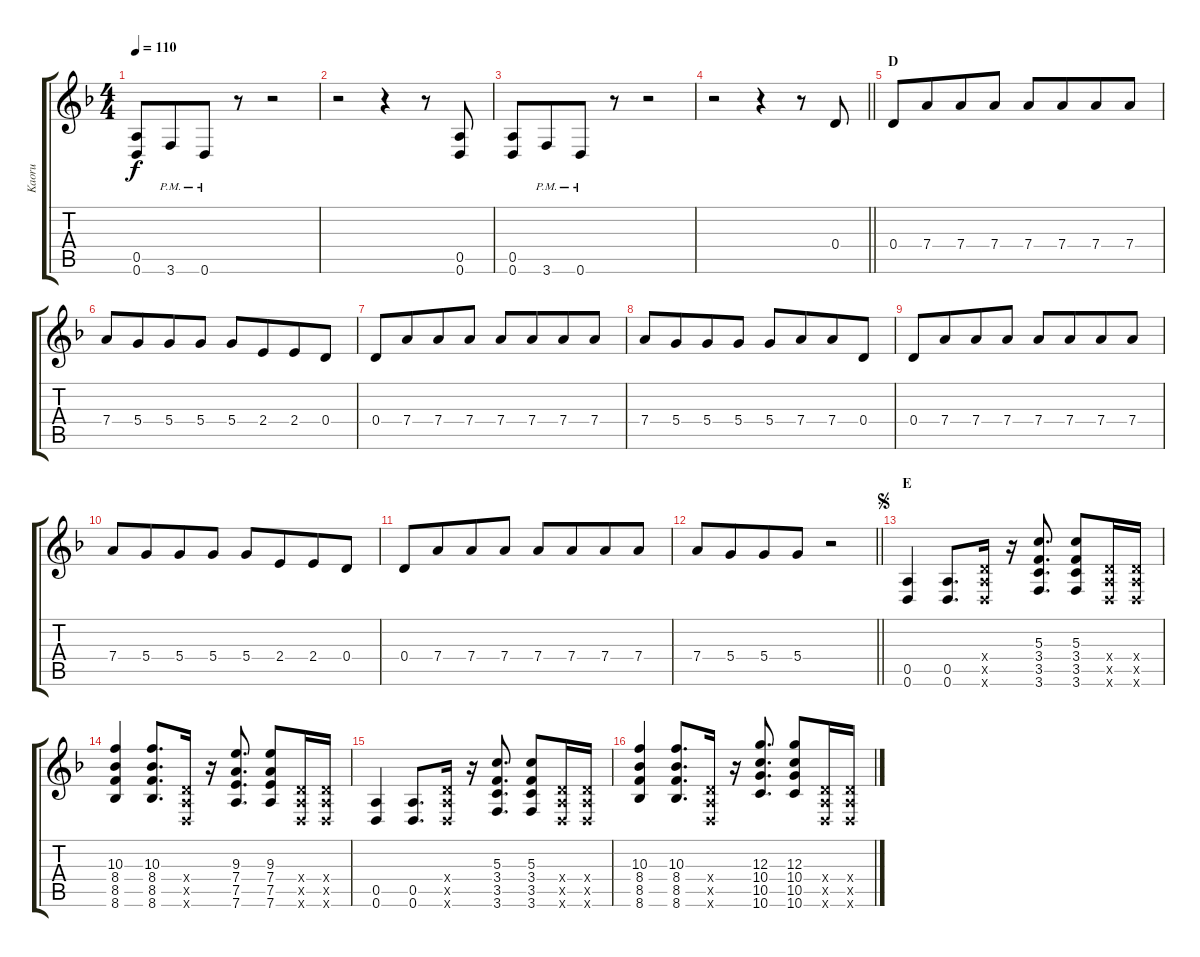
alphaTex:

\track ("Kaoru" "Kaoru") {instrument overdrivenguitar}
\staff {score tabs}
\tuning (E4 B3 G3 D3 A2 D2) {hide}
\ts (4 4)
\tempo 110
\clef g2
\ks dminor
(0.5 0.6).8{dy f} 3.6{pm}.8{beam merge} 0.6{pm}.8 r.8 r.2 |
r.2 r.4 r.8 (0.5 0.6).8 |
(0.5 0.6).8 3.6{pm}.8{beam merge} 0.6{pm}.8 r.8 r.2 |
\barLineRight lightlight
r.2 r.4 r.8 0.4.8 |
\section ("" "D")
0.4.8 7.4.8{beam merge} 7.4.8 7.4.8 7.4.8 7.4.8{beam merge} 7.4.8 7.4.8 |
7.4.8 5.4.8{beam merge} 5.4.8 5.4.8 5.4.8 2.4.8{beam merge} 2.4.8 0.4.8 |
0.4.8 7.4.8{beam merge} 7.4.8 7.4.8 7.4.8 7.4.8{beam merge} 7.4.8 7.4.8 |
7.4.8 5.4.8{beam merge} 5.4.8 5.4.8 5.4.8 7.4.8{beam merge} 7.4.8 0.4.8 |
0.4.8 7.4.8{beam merge} 7.4.8 7.4.8 7.4.8 7.4.8{beam merge} 7.4.8 7.4.8 |
7.4.8 5.4.8{beam merge} 5.4.8 5.4.8 5.4.8 2.4.8{beam merge} 2.4.8 0.4.8 |
0.4.8 7.4.8{beam merge} 7.4.8 7.4.8 7.4.8 7.4.8{beam merge} 7.4.8 7.4.8 |
\barLineRight lightlight
7.4.8 5.4.8{beam merge} 5.4.8 5.4.8 r.2 |
\section ("" "E")
\jump segno
(0.5 0.6).4 (0.5 0.6).8{d} (0.4{x} 0.5{x} 0.6{x}).16 r.16 (5.3 3.4 3.5 3.6).8{d} (5.3 3.4 3.5 3.6).8 (0.4{x} 0.5{x} 0.6{x}).16 (0.4{x} 0.5{x} 0.6{x}).16 |
(10.3 8.4 8.5 8.6).4 (10.3 8.4 8.5 8.6).8{d} (0.4{x} 0.5{x} 0.6{x}).16 r.16 (9.3 7.4 7.5 7.6).8{d} (9.3 7.4 7.5 7.6).8 (0.4{x} 0.5{x} 0.6{x}).16 (0.4{x} 0.5{x} 0.6{x}).16 |
(0.5 0.6).4 (0.5 0.6).8{d} (0.4{x} 0.5{x} 0.6{x}).16 r.16 (5.3 3.4 3.5 3.6).8{d} (5.3 3.4 3.5 3.6).8 (0.4{x} 0.5{x} 0.6{x}).16 (0.4{x} 0.5{x} 0.6{x}).16 |
(10.3 8.4 8.5 8.6).4 (10.3 8.4 8.5 8.6).8{d} (0.4{x} 0.5{x} 0.6{x}).16 r.16 (12.3 10.4 10.5 10.6).8{d} (12.3 10.4 10.5 10.6).8 (0.4{x} 0.5{x} 0.6{x}).16 (0.4{x} 0.5{x} 0.6{x}).16
